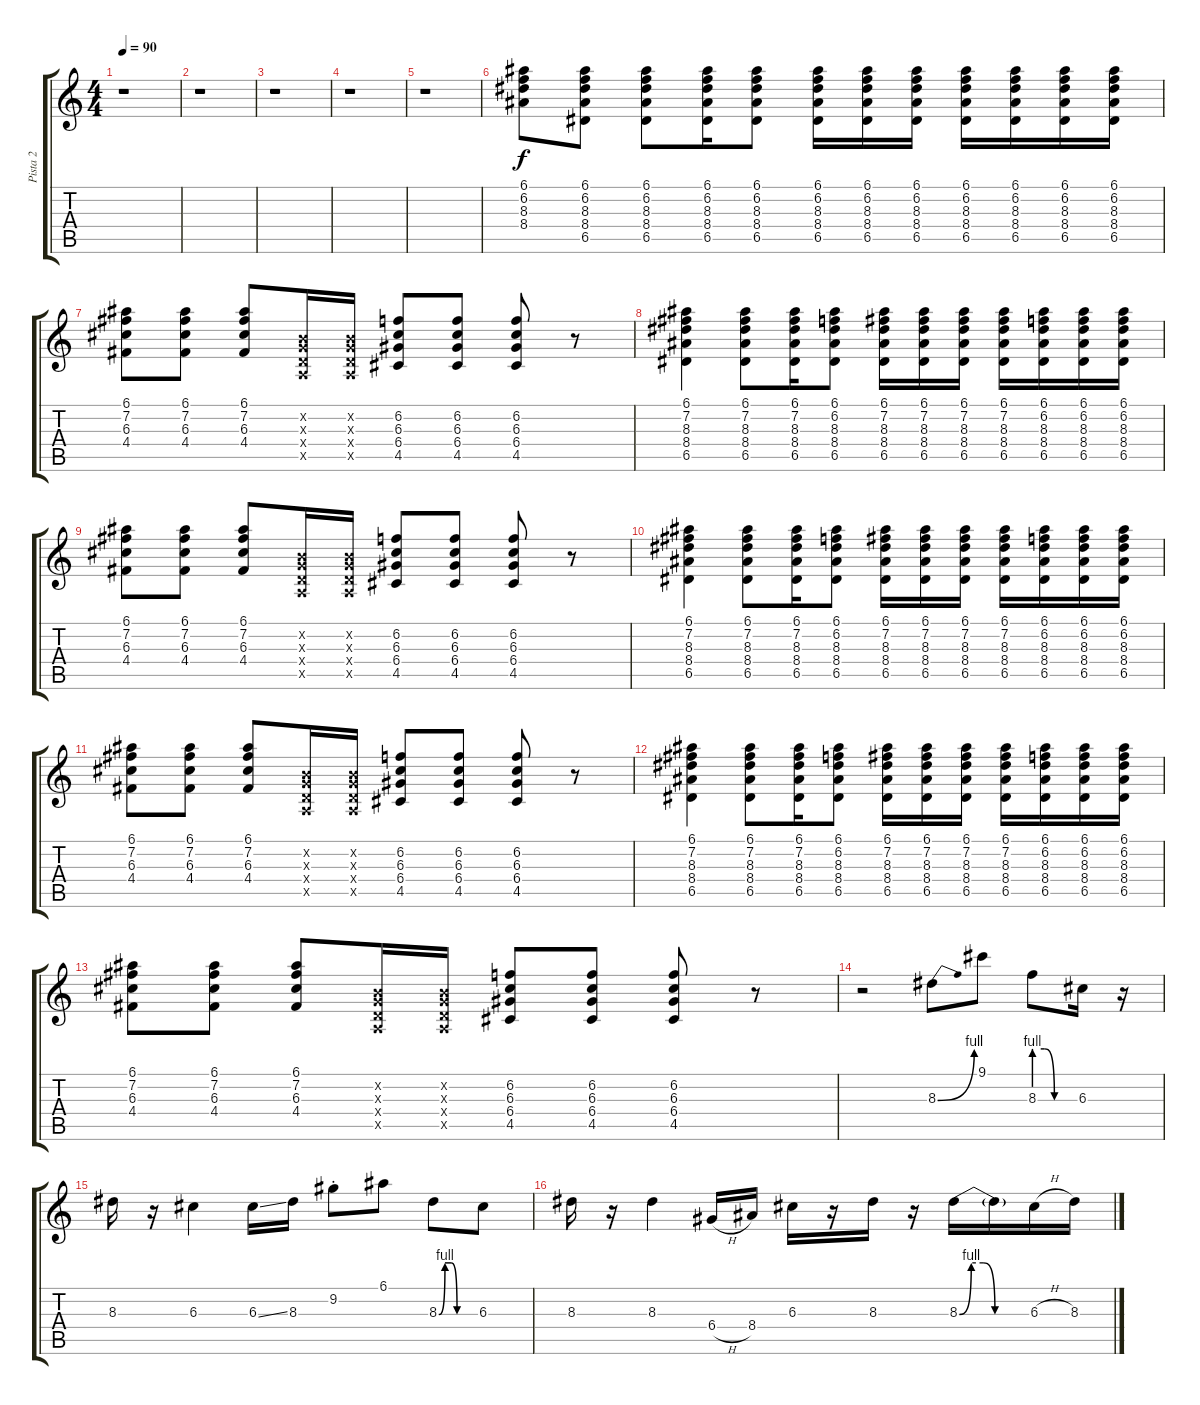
\track ("Pista 2" "Pista 2") {instrument overdrivenguitar}
\staff {score tabs}
\tuning (E4 B3 G3 D3 A2 E2) {hide}
\ts (4 4)
\tempo 90
\clef g2
\ks c
r.1{dy f} |
r.1 |
r.1 |
r.1 |
r.1 |
(6.1 6.2 8.3 8.4).8 (6.1 6.2 8.3 8.4 6.5).8 (6.1 6.2 8.3 8.4 6.5).8 (6.1 6.2 8.3 8.4 6.5).16 (6.1 6.2 8.3 8.4 6.5).8 (6.1 6.2 8.3 8.4 6.5).16 (6.1 6.2 8.3 8.4 6.5).16 (6.1 6.2 8.3 8.4 6.5).16 (6.1 6.2 8.3 8.4 6.5).16 (6.1 6.2 8.3 8.4 6.5).16 (6.1 6.2 8.3 8.4 6.5).16 (6.1 6.2 8.3 8.4 6.5).16 |
(6.1 7.2 6.3 4.4).8 (6.1 7.2 6.3 4.4).8 (6.1 7.2 6.3 4.4).8 (0.2{x} 0.3{x} 0.4{x} 0.5{x}).16 (0.2{x} 0.3{x} 0.4{x} 0.5{x}).16 (6.2 6.3 6.4 4.5).8 (6.2 6.3 6.4 4.5).8 (6.2 6.3 6.4 4.5).8 r.8 |
(6.1 7.2 8.3 8.4 6.5).4 (6.1 7.2 8.3 8.4 6.5).8 (6.1 7.2 8.3 8.4 6.5).16 (6.1 6.2 8.3 8.4 6.5).8 (6.1 7.2 8.3 8.4 6.5).16 (6.1 7.2 8.3 8.4 6.5).16 (6.1 7.2 8.3 8.4 6.5).16 (6.1 7.2 8.3 8.4 6.5).16 (6.1 6.2 8.3 8.4 6.5).16 (6.1 6.2 8.3 8.4 6.5).16 (6.1 6.2 8.3 8.4 6.5).16 |
(6.1 7.2 6.3 4.4).8 (6.1 7.2 6.3 4.4).8 (6.1 7.2 6.3 4.4).8 (0.2{x} 0.3{x} 0.4{x} 0.5{x}).16 (0.2{x} 0.3{x} 0.4{x} 0.5{x}).16 (6.2 6.3 6.4 4.5).8 (6.2 6.3 6.4 4.5).8 (6.2 6.3 6.4 4.5).8 r.8 |
(6.1 7.2 8.3 8.4 6.5).4 (6.1 7.2 8.3 8.4 6.5).8 (6.1 7.2 8.3 8.4 6.5).16 (6.1 6.2 8.3 8.4 6.5).8 (6.1 7.2 8.3 8.4 6.5).16 (6.1 7.2 8.3 8.4 6.5).16 (6.1 7.2 8.3 8.4 6.5).16 (6.1 7.2 8.3 8.4 6.5).16 (6.1 6.2 8.3 8.4 6.5).16 (6.1 6.2 8.3 8.4 6.5).16 (6.1 6.2 8.3 8.4 6.5).16 |
(6.1 7.2 6.3 4.4).8 (6.1 7.2 6.3 4.4).8 (6.1 7.2 6.3 4.4).8 (0.2{x} 0.3{x} 0.4{x} 0.5{x}).16 (0.2{x} 0.3{x} 0.4{x} 0.5{x}).16 (6.2 6.3 6.4 4.5).8 (6.2 6.3 6.4 4.5).8 (6.2 6.3 6.4 4.5).8 r.8 |
(6.1 7.2 8.3 8.4 6.5).4 (6.1 7.2 8.3 8.4 6.5).8 (6.1 7.2 8.3 8.4 6.5).16 (6.1 6.2 8.3 8.4 6.5).8 (6.1 7.2 8.3 8.4 6.5).16 (6.1 7.2 8.3 8.4 6.5).16 (6.1 7.2 8.3 8.4 6.5).16 (6.1 7.2 8.3 8.4 6.5).16 (6.1 6.2 8.3 8.4 6.5).16 (6.1 6.2 8.3 8.4 6.5).16 (6.1 6.2 8.3 8.4 6.5).16 |
(6.1 7.2 6.3 4.4).8 (6.1 7.2 6.3 4.4).8 (6.1 7.2 6.3 4.4).8 (0.2{x} 0.3{x} 0.4{x} 0.5{x}).16 (0.2{x} 0.3{x} 0.4{x} 0.5{x}).16 (6.2 6.3 6.4 4.5).8 (6.2 6.3 6.4 4.5).8 (6.2 6.3 6.4 4.5).8 r.8 |
r.2{volume 16 instrument overdrivenguitar} 8.3{be (bend 0 0 60 4)}.8 9.1.8 8.3{be (custom 0 4 15 4 30 0 60 0)}.8 6.3.16 r.16 |
8.3.16 r.16 6.3.4 6.3{ss}.16 8.3.16 9.2{st}.8 6.1.8 8.3{be (custom 0 0 10 4 20 4 30 0 60 0)}.8 6.3.8 |
8.3.16 r.16 8.3.4 6.4{h}.16 8.4.16 6.3.16 r.16 8.3.16 r.16 8.3{be (custom 0 0 10 4 20 4 30 0 60 0)}.16 8.3{t}.16 6.3{h}.16 8.3.16
